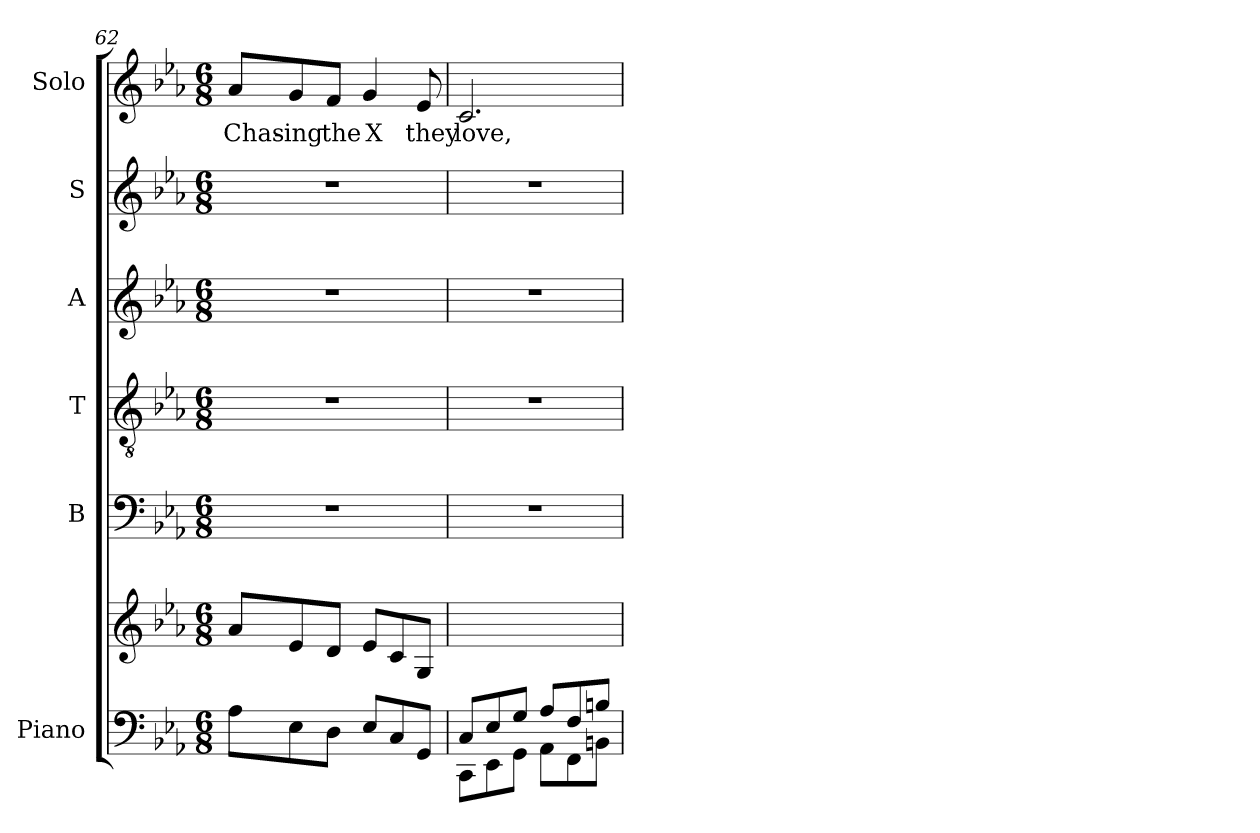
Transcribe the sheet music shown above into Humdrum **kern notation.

**kern	**kern	**kern	**kern	**kern	**kern	**kern	**text
*part6	*part6	*part5	*part4	*part3	*part2	*part1	*part1
*staff7	*staff6	*staff5	*staff4	*staff3	*staff2	*staff1	*staff1
*I"Piano	*	*I"B	*I"T	*I"A	*I"S	*I"Solo	*
*I'Pno	*	*I'B	*I'T	*I'A	*I'S	*	*
*clefF4	*clefG2	*clefF4	*clefGv2	*clefG2	*clefG2	*clefG2	*
*k[b-e-a-]	*k[b-e-a-]	*k[b-e-a-]	*k[b-e-a-]	*k[b-e-a-]	*k[b-e-a-]	*k[b-e-a-]	*
*M6/8	*M6/8	*M6/8	*M6/8	*M6/8	*M6/8	*M6/8	*
=62	=62	=62	=62	=62	=62	=62	=62
!	!	!	!	!	!	!	!LO:LY:b
8A-\L	8a-/L	2.r	2.r	2.r	2.r	8a-/L	Chas-
!	!	!	!	!	!	!	!LO:LY:b
8E-\	8e-/	.	.	.	.	8g/	-ing
!	!	!	!	!	!	!	!LO:LY:b
8D\J	8d/J	.	.	.	.	8f/J	the
!	!	!	!	!	!	!	!LO:LY:b
8E-/L	8e-/L	.	.	.	.	4g/	X
8C/	8c/	.	.	.	.	.	.
!	!	!	!	!	!	!	!LO:LY:b
8GG/J	8G/J	.	.	.	.	8e-/	they
=63	=63	=63	=63	=63	=63	=63	=63
*^	*	*	*	*	*	*	*
!	!	!	!	!	!	!	!	!LO:LY:b
8C/L	8CC\L	2.ryy	2.r	2.r	2.r	2.r	2.c/	love,
8E-/	8EE-\	.	.	.	.	.	.	.
8G/J	8GG\J	.	.	.	.	.	.	.
8A-/L	8AA-\L	.	.	.	.	.	.	.
8F/	8FF\	.	.	.	.	.	.	.
8Bn/J	8BBn\J	.	.	.	.	.	.	.
*v	*v	*	*	*	*	*	*	*
=	=	=	=	=	=	=	=
*-	*-	*-	*-	*-	*-	*-	*-
